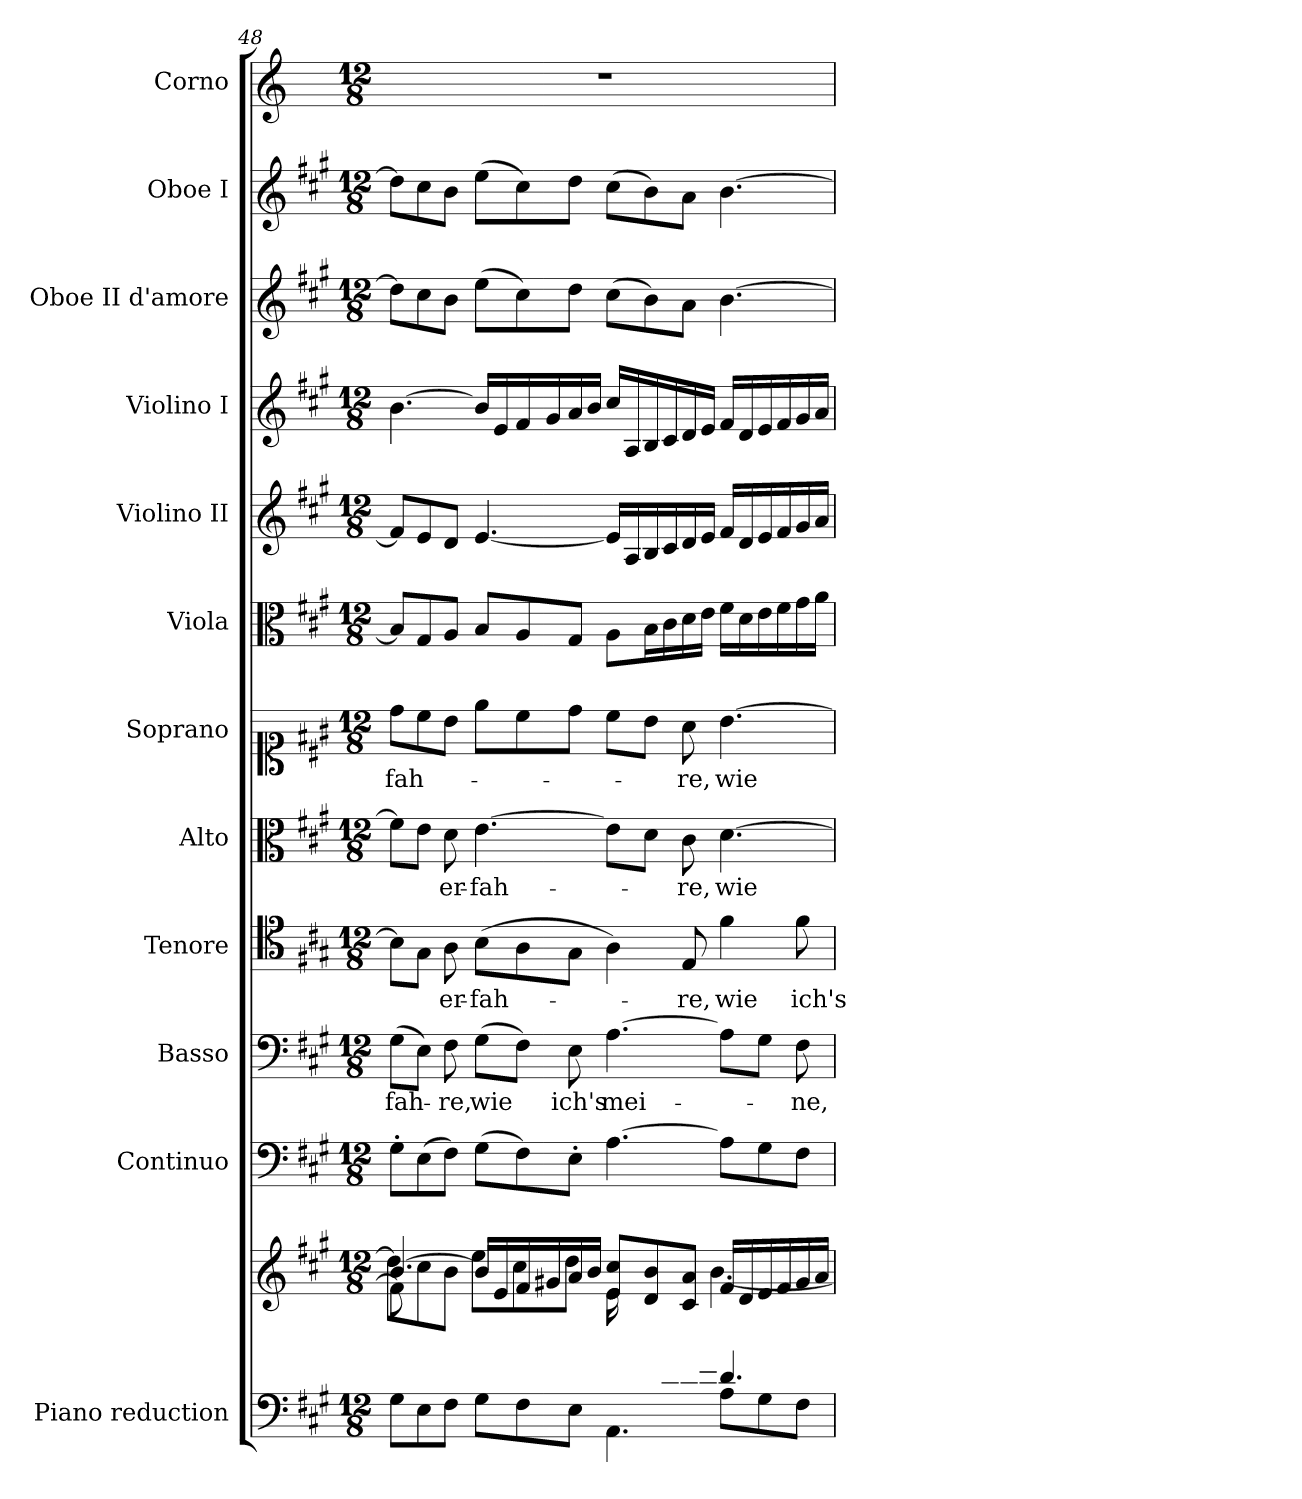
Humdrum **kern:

**kern	**kern	**kern	**kern	**text	**kern	**text	**kern	**text	**kern	**text	**kern	**kern	**kern	**kern	**kern	**kern
*part12	*part12	*part11	*part10	*part10	*part9	*part9	*part8	*part8	*part7	*part7	*part6	*part5	*part4	*part3	*part2	*part1
*staff13	*staff12	*staff11	*staff10	*staff10	*staff9	*staff9	*staff8	*staff8	*staff7	*staff7	*staff6	*staff5	*staff4	*staff3	*staff2	*staff1
*I"Piano reduction	*	*I"Continuo	*I"Basso	*	*I"Tenore	*	*I"Alto	*	*I"Soprano	*	*I"Viola	*I"Violino II	*I"Violino I	*I"Oboe II d'amore	*I"Oboe I	*I"Corno
*I'Pno	*	*	*	*	*	*	*	*	*	*	*I'Vla	*I'Vln	*I'Vln	*I'Ob	*I'Ob	*
!!LO:PB:g=z
*clefF4	*clefG2	*clefF4	*clefF4	*	*clefC4	*	*clefC3	*	*clefC1	*	*clefC3	*clefG2	*clefG2	*clefG2	*clefG2	*clefG2
*	*	*	*	*	*	*	*	*	*	*	*	*	*	*	*	*ITrd2c3
*k[f#c#g#]	*k[f#c#g#]	*k[f#c#g#]	*k[f#c#g#]	*	*k[f#c#g#]	*	*k[f#c#g#]	*	*k[f#c#g#]	*	*k[f#c#g#]	*k[f#c#g#]	*k[f#c#g#]	*k[f#c#g#]	*k[f#c#g#]	*k[f#c#g#]
*M12/8	*M12/8	*M12/8	*M12/8	*	*M12/8	*	*M12/8	*	*M12/8	*	*M12/8	*M12/8	*M12/8	*M12/8	*M12/8	*M12/8
=48	=48	=48	=48	=48	=48	=48	=48	=48	=48	=48	=48	=48	=48	=48	=48	=48
*^	*^	*	*	*	*	*	*	*	*	*	*	*	*	*	*	*
*	*	*	*^	*	*	*	*	*	*	*	*	*	*	*	*	*	*	*
!	!	!	!	!	!	!	!LO:LY:b	!	!	!	!	!	!LO:LY:b	!	!	!	!	!	!
8ryy	8G#\L	[4.b/	8dd\L]	8f#\L]	8G#'\L	(8G#\L	-fah-	8B\L]	.	8f#\L]	.	8dd\L	-fah-	8B/L]	8f#/L]	[4.b\	8dd\L]	8dd\L]	1.r
8G#/	8E\	.	8cc#\	8ryy	(8E\	8E\J)	.	8G#\J	.	8e\J	.	8cc#\	.	8G#/	8e/	.	8cc#\	8cc#\	.
!	!	!	!	!	!	!	!LO:LY:b	!	!LO:LY:b	!	!LO:LY:b	!	!	!	!	!	!	!	!
*	*	*	*v	*v	*	*	*	*	*	*	*	*	*	*	*	*	*	*	*
8A/J	8F#\J	.	8b\J	8F#\J)	8F#\	-re,	8A\	er-	8d\	er-	8b\J	.	8A/J	8d/J	.	8b\J	8b\J	.
!	!	!	!	!	!	!LO:LY:b	!	!LO:LY:b	!	!LO:LY:b	!	!	!	!	!	!	!	!
8B/L	8G#\L	16b/LL]	8ee\L	(8G#\L	(8G#\L	wie	(8B\L	-fah-	[4.e\	-fah-	8ee\L	.	8B/L	[4.e/	16b/LL]	(8ee\L	(8ee\L	.
.	.	16e/	.	.	.	.	.	.	.	.	.	.	.	.	16e/	.	.	.
8A/	8F#\	16f#/	8cc#\	8F#\)	8F#\J)	.	8A\	.	.	.	8cc#\	.	8A/	.	16f#/	8cc#\)	8cc#\)	.
.	.	16g#X/	.	.	.	.	.	.	.	.	.	.	.	.	16g#/	.	.	.
!	!	!	!	!	!	!LO:LY:b	!	!	!	!	!	!	!	!	!	!	!	!
8G#/J	8E\J	16a/	8dd\J	8E'\J	8E\	ich's	8G#\J	.	.	.	8dd\J	.	8G#/J	.	16a/	8dd\J	8dd\J	.
.	.	16b/JJ	.	.	.	.	.	.	.	.	.	.	.	.	16b/JJ	.	.	.
*	*	*	*^	*	*	*	*	*	*	*	*	*	*	*	*	*	*	*
!	!	!	!	!	!	!	!LO:LY:b	!	!	!	!	!	!	!	!	!	!	!	!
16ryy	4.AA\	8e/ 8cc#/L	4.ryy	16e\LL	[4.A\	[4.A\	mei-	4A\)	.	8e\L]	.	8cc#\L	.	8A\L	16e/LL]	16cc#/LL	(8cc#\L	(8cc#\L	.
16A/	.	.	.	2ryy	.	.	.	.	.	.	.	.	.	.	16A/	16A/	.	.	.
16B/	.	8d/ 8b/	.	.	.	.	.	.	.	8d\J	.	8b\J	.	16B\L	16B/	16B/	8b\)	8b\)	.
16c#/	.	.	.	.	.	.	.	.	.	.	.	.	.	16c#\	16c#/	16c#/	.	.	.
!	!	!	!	!	!	!	!	!	!LO:LY:b	!	!LO:LY:b	!	!LO:LY:b	!	!	!	!	!	!
16d/	.	8c#/ 8a/J	.	.	.	.	.	8E/	-re,	8c#\	-re,	8a\	-re,	16d\	16d/	16d/	8a\J	8a\J	.
16e/JJ	.	.	.	.	.	.	.	.	.	.	.	.	.	16e\JJ	16e/JJ	16e/JJ	.	.	.
!	!	!	!	!	!	!	!	!	!LO:LY:b	!	!LO:LY:b	!	!LO:LY:b	!	!	!	!	!	!
4.d/	8A\L	16f#/LL	[>4.b\	.	8A\L]	8A\L]	.	4f#\	wie	[4.d\	wie	[4.b\	wie	16f#\LL	16f#/LL	16f#/LL	[4.b\	[4.b\	.
.	.	16d/	.	.	.	.	.	.	.	.	.	.	.	16d\	16d/	16d/	.	.	.
.	8G#\	16e/	.	.	8G#\	8G#\J	.	.	.	.	.	.	.	16e\	16e/	16e/	.	.	.
.	.	16f#/	.	8.ryy	.	.	.	.	.	.	.	.	.	16f#\	16f#/	16f#/	.	.	.
!	!	!	!	!	!	!	!LO:LY:b	!	!LO:LY:b	!	!	!	!	!	!	!	!	!	!
.	8F#\J	16g#/	.	.	8F#\J	8F#\	-ne,	8f#\	ich's	.	.	.	.	16g#\	16g#/	16g#/	.	.	.
.	.	16a/JJ	.	.	.	.	.	.	.	.	.	.	.	16a\JJ	16a/JJ	16a/JJ	.	.	.
*v	*v	*	*	*	*	*	*	*	*	*	*	*	*	*	*	*	*	*	*
*	*v	*v	*v	*	*	*	*	*	*	*	*	*	*	*	*	*	*	*
=	=	=	=	=	=	=	=	=	=	=	=	=	=	=	=	=
*-	*-	*-	*-	*-	*-	*-	*-	*-	*-	*-	*-	*-	*-	*-	*-	*-
